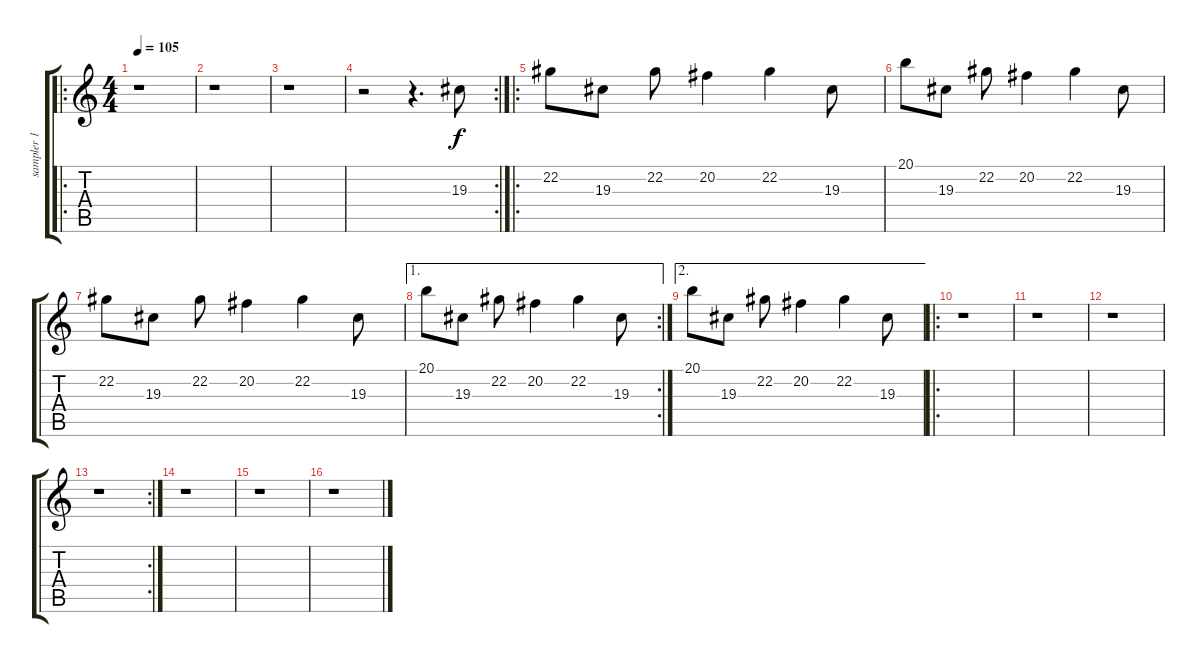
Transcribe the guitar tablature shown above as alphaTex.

\track ("sampler 1 " "sampler 1 ") {instrument celesta}
\staff {score tabs}
\tuning (Eb4 Bb3 Gb3 Db3 Ab2 Db2) {hide}
\ro
\ts (4 4)
\tempo 105
\clef g2
\ks c
r.1{dy f} |
r.1 |
r.1 |
\rc 2
r.2 r.4{d} 19.3.8 |
\ro
22.2.8 19.3.8 22.2.8 20.2.4 22.2.4 19.3.8 |
20.1.8 19.3.8 22.2.8 20.2.4 22.2.4 19.3.8 |
22.2.8 19.3.8 22.2.8 20.2.4 22.2.4 19.3.8 |
\ae 1
\rc 2
20.1.8 19.3.8 22.2.8 20.2.4 22.2.4 19.3.8 |
\ae 2
20.1.8 19.3.8 22.2.8 20.2.4 22.2.4 19.3.8 |
\ro
r.1 |
r.1 |
r.1 |
\rc 2
r.1 |
r.1 |
r.1 |
r.1
